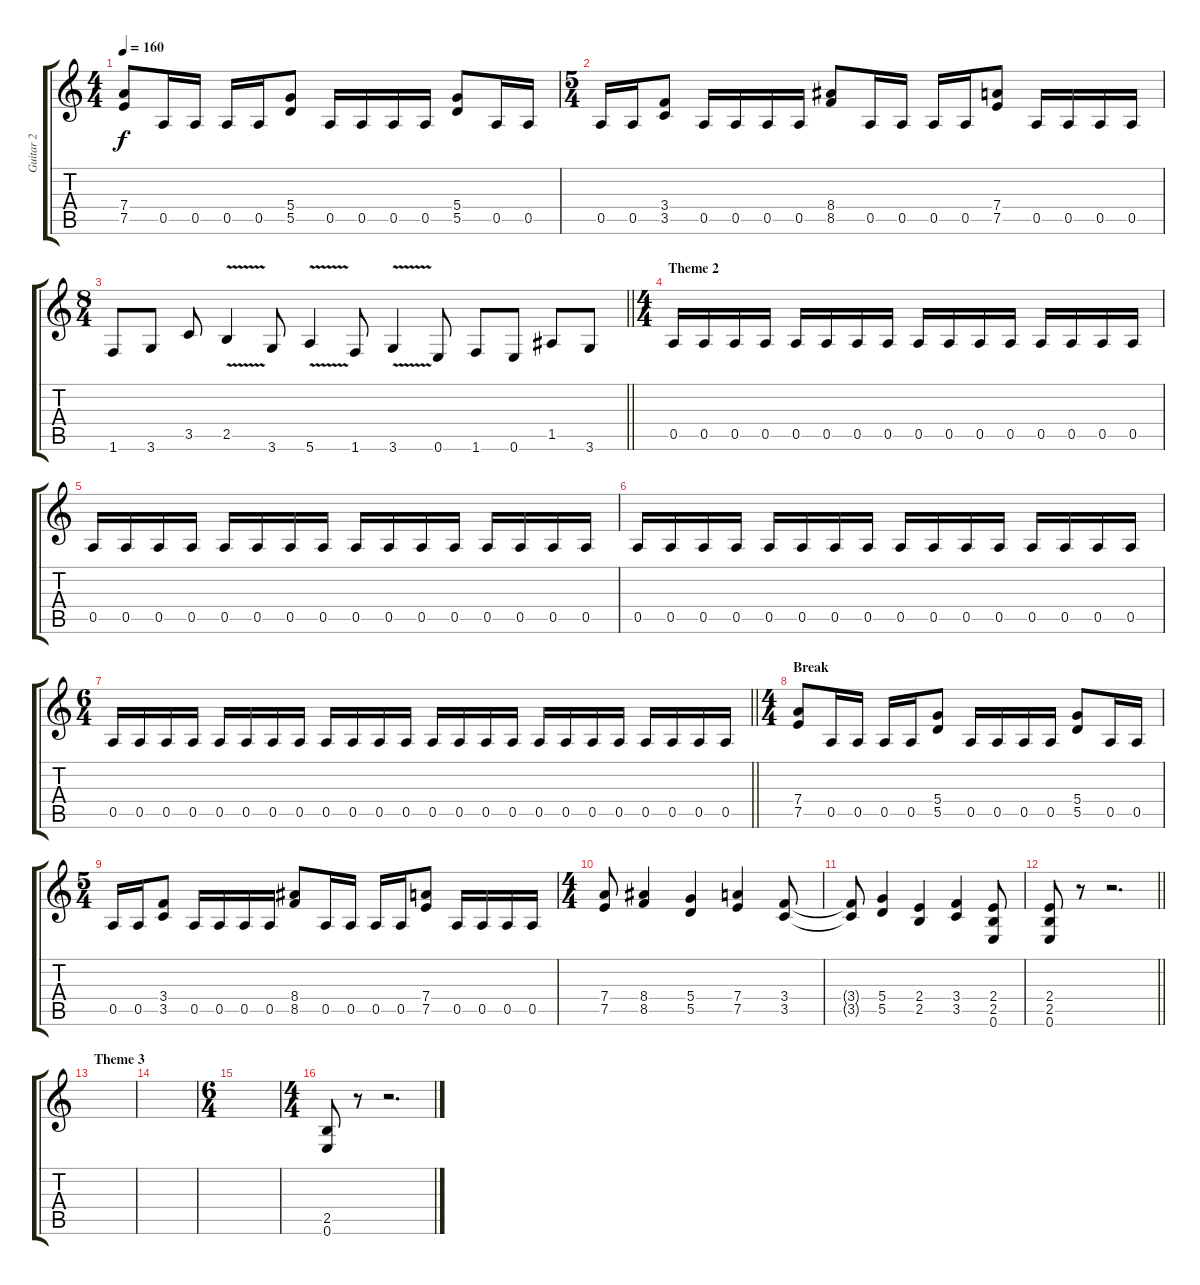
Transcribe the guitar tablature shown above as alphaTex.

\track ("Guitar 2" "Guitar 2") {instrument distortionguitar}
\staff {score tabs}
\tuning (E4 B3 G3 D3 A2 E2) {hide}
\ts (4 4)
\tempo 160
\clef g2
\ks c
(7.4 7.5).8{dy f volume 13} 0.5.16 0.5.16 0.5.16 0.5.16 (5.4 5.5).8 0.5.16 0.5.16 0.5.16 0.5.16 (5.4 5.5).8 0.5.16 0.5.16 |
\ts (5 4)
0.5.16 0.5.16 (3.4 3.5).8 0.5.16 0.5.16 0.5.16 0.5.16 (8.4 8.5).8 0.5.16 0.5.16 0.5.16 0.5.16 (7.4 7.5).8 0.5.16 0.5.16 0.5.16 0.5.16 |
\ts (8 4)
\barLineRight lightlight
1.6.8 3.6.8 3.5.8 2.5{v}.4 3.6.8 5.6{v}.4 1.6.8 3.6{v}.4 0.6.8 1.6.8 0.6.8 1.5.8 3.6.8 |
\ts (4 4)
\section ("" "Theme 2")
0.5.16 0.5.16 0.5.16 0.5.16 0.5.16 0.5.16 0.5.16 0.5.16 0.5.16 0.5.16 0.5.16 0.5.16 0.5.16 0.5.16 0.5.16 0.5.16 |
0.5.16 0.5.16 0.5.16 0.5.16 0.5.16 0.5.16 0.5.16 0.5.16 0.5.16 0.5.16 0.5.16 0.5.16 0.5.16 0.5.16 0.5.16 0.5.16 |
0.5.16 0.5.16 0.5.16 0.5.16 0.5.16 0.5.16 0.5.16 0.5.16 0.5.16 0.5.16 0.5.16 0.5.16 0.5.16 0.5.16 0.5.16 0.5.16 |
\ts (6 4)
\barLineRight lightlight
0.5.16 0.5.16 0.5.16 0.5.16 0.5.16 0.5.16 0.5.16 0.5.16 0.5.16 0.5.16 0.5.16 0.5.16 0.5.16 0.5.16 0.5.16 0.5.16 0.5.16 0.5.16 0.5.16 0.5.16 0.5.16 0.5.16 0.5.16 0.5.16 |
\ts (4 4)
\section ("" "Break")
(7.4 7.5).8{volume 13} 0.5.16 0.5.16 0.5.16 0.5.16 (5.4 5.5).8 0.5.16 0.5.16 0.5.16 0.5.16 (5.4 5.5).8 0.5.16 0.5.16 |
\ts (5 4)
0.5.16 0.5.16 (3.4 3.5).8 0.5.16 0.5.16 0.5.16 0.5.16 (8.4 8.5).8 0.5.16 0.5.16 0.5.16 0.5.16 (7.4 7.5).8 0.5.16 0.5.16 0.5.16 0.5.16 |
\ts (4 4)
(7.4 7.5).8 (8.4 8.5).4 (5.4 5.5).4 (7.4 7.5).4 (3.4 3.5).8 |
(3.4{t} 3.5{t}).8 (5.4 5.5).4 (2.4 2.5).4 (3.4 3.5).4 (2.4 2.5 0.6).8 |
\barLineRight lightlight
(2.4 2.5 0.6).8 r.8 r.2{d} |
\section ("" "Theme 3")
|
|
\ts (6 4)
|
\ts (4 4)
(2.5 0.6).8 r.8 r.2{d}
